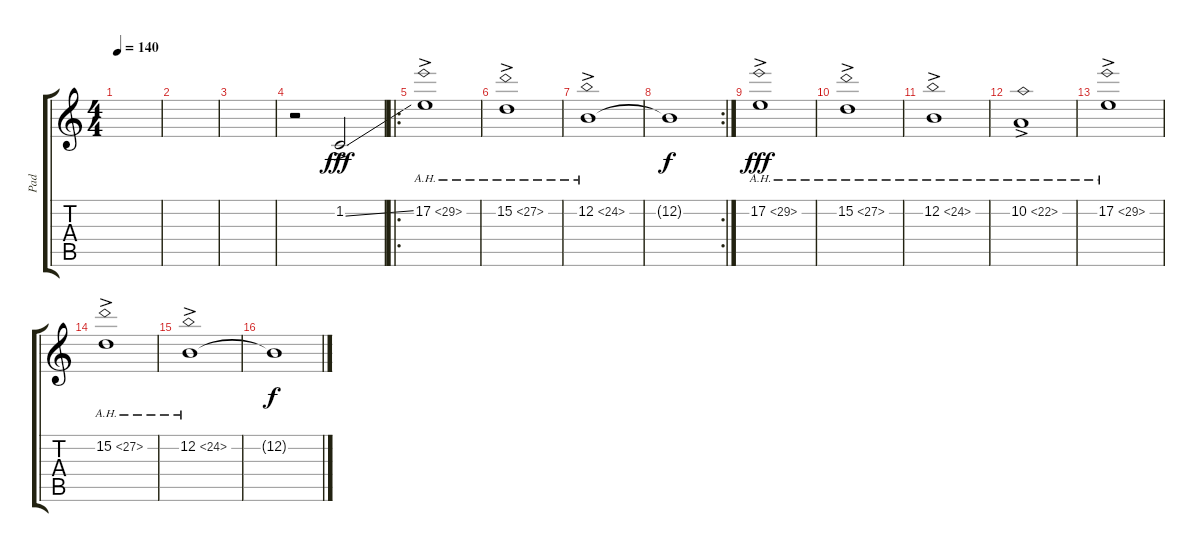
\track ("Pad" "Pad") {instrument pad5bowed}
\staff {score tabs}
\tuning (E4 B3 G3 D3 A2 E2) {hide}
\ts (4 4)
\tempo 140
\clef g2
\ks c
|
|
|
r.2 1.2{ss ac}.2{dy fff} |
\ro
17.2{ah 12 ac}.1 |
15.2{ah 12 ac}.1 |
12.2{ah 12 ac}.1 |
\rc 2
12.2{t}.1{dy f} |
17.2{ah 12 ac}.1{dy fff} |
15.2{ah 12 ac}.1 |
12.2{ah 12 ac}.1 |
10.2{ah 12 ac}.1 |
17.2{ah 12 ac}.1 |
15.2{ah 12 ac}.1 |
12.2{ah 12 ac}.1 |
12.2{t}.1{dy f}
